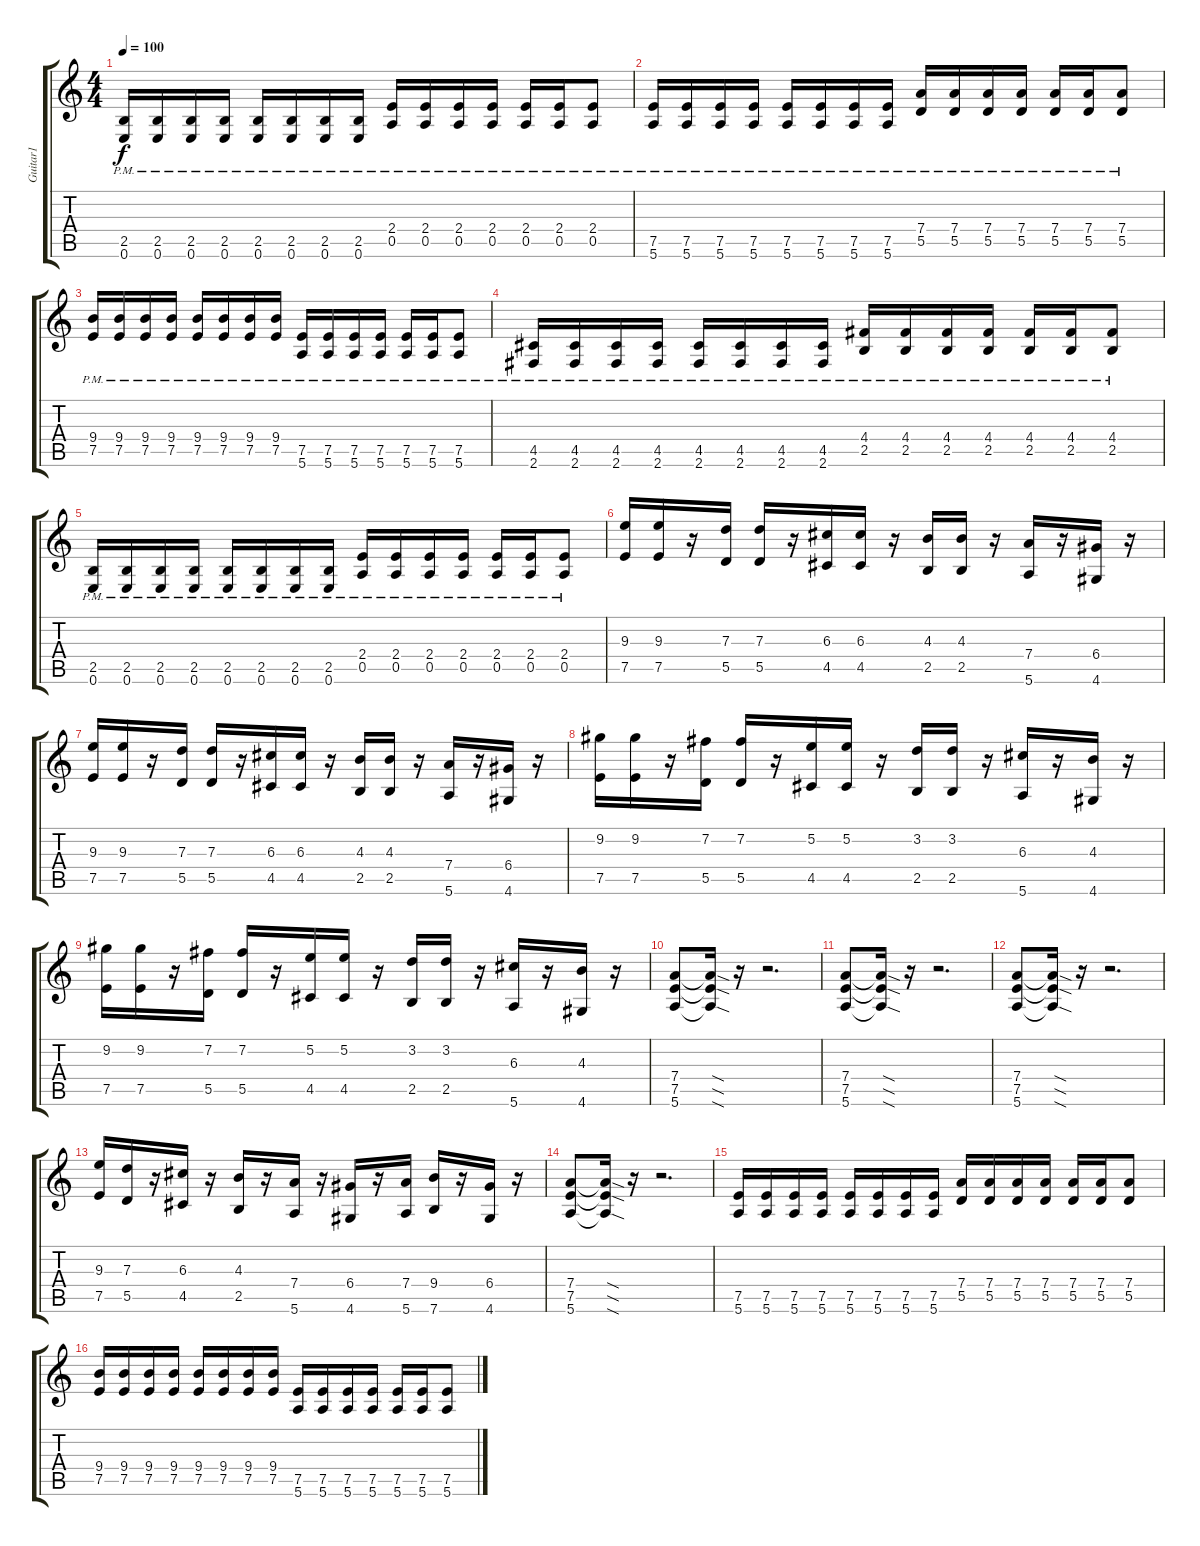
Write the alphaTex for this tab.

\track ("Guitar1" "Guitar1") {instrument distortionguitar}
\staff {score tabs}
\tuning (E4 B3 G3 D3 A2 E2) {hide}
\ts (4 4)
\tempo 100
\clef g2
\ks c
(2.5{pm} 0.6{pm}).16{dy f} (2.5{pm} 0.6{pm}).16 (2.5{pm} 0.6{pm}).16 (2.5{pm} 0.6{pm}).16 (2.5{pm} 0.6{pm}).16 (2.5{pm} 0.6{pm}).16 (2.5{pm} 0.6{pm}).16 (2.5{pm} 0.6{pm}).16 (2.4{pm} 0.5{pm}).16 (2.4{pm} 0.5{pm}).16 (2.4{pm} 0.5{pm}).16 (2.4{pm} 0.5{pm}).16 (2.4{pm} 0.5{pm}).16 (2.4{pm} 0.5{pm}).16 (2.4{pm} 0.5{pm}).8 |
(7.5{pm} 5.6{pm}).16 (7.5{pm} 5.6{pm}).16 (7.5{pm} 5.6{pm}).16 (7.5{pm} 5.6{pm}).16 (7.5{pm} 5.6{pm}).16 (7.5{pm} 5.6{pm}).16 (7.5{pm} 5.6{pm}).16 (7.5{pm} 5.6{pm}).16 (7.4{pm} 5.5{pm}).16 (7.4{pm} 5.5{pm}).16 (7.4{pm} 5.5{pm}).16 (7.4{pm} 5.5{pm}).16 (7.4{pm} 5.5{pm}).16 (7.4{pm} 5.5{pm}).16 (7.4{pm} 5.5{pm}).8 |
(9.4{pm} 7.5{pm}).16 (9.4{pm} 7.5{pm}).16 (9.4{pm} 7.5{pm}).16 (9.4{pm} 7.5{pm}).16 (9.4{pm} 7.5{pm}).16 (9.4{pm} 7.5{pm}).16 (9.4{pm} 7.5{pm}).16 (9.4{pm} 7.5{pm}).16 (7.5{pm} 5.6{pm}).16 (7.5{pm} 5.6{pm}).16 (7.5{pm} 5.6{pm}).16 (7.5{pm} 5.6{pm}).16 (7.5{pm} 5.6{pm}).16 (7.5{pm} 5.6{pm}).16 (7.5{pm} 5.6{pm}).8 |
(4.5{pm} 2.6{pm}).16 (4.5{pm} 2.6{pm}).16 (4.5{pm} 2.6{pm}).16 (4.5{pm} 2.6{pm}).16 (4.5{pm} 2.6{pm}).16 (4.5{pm} 2.6{pm}).16 (4.5{pm} 2.6{pm}).16 (4.5{pm} 2.6{pm}).16 (4.4{pm} 2.5{pm}).16 (4.4{pm} 2.5{pm}).16 (4.4{pm} 2.5{pm}).16 (4.4{pm} 2.5{pm}).16 (4.4{pm} 2.5{pm}).16 (4.4{pm} 2.5{pm}).16 (4.4{pm} 2.5{pm}).8 |
(2.5{pm} 0.6{pm}).16 (2.5{pm} 0.6{pm}).16 (2.5{pm} 0.6{pm}).16 (2.5{pm} 0.6{pm}).16 (2.5{pm} 0.6{pm}).16 (2.5{pm} 0.6{pm}).16 (2.5{pm} 0.6{pm}).16 (2.5{pm} 0.6{pm}).16 (2.4{pm} 0.5{pm}).16 (2.4{pm} 0.5{pm}).16 (2.4{pm} 0.5{pm}).16 (2.4{pm} 0.5{pm}).16 (2.4{pm} 0.5{pm}).16 (2.4{pm} 0.5{pm}).16 (2.4{pm} 0.5{pm}).8 |
(9.3 7.5).16 (9.3 7.5).16 r.16 (7.3 5.5).16 (7.3 5.5).16 r.16 (6.3 4.5).16 (6.3 4.5).16 r.16 (4.3 2.5).16 (4.3 2.5).16 r.16 (7.4 5.6).16 r.16 (6.4 4.6).16 r.16 |
(9.3 7.5).16 (9.3 7.5).16 r.16 (7.3 5.5).16 (7.3 5.5).16 r.16 (6.3 4.5).16 (6.3 4.5).16 r.16 (4.3 2.5).16 (4.3 2.5).16 r.16 (7.4 5.6).16 r.16 (6.4 4.6).16 r.16 |
(9.2 7.5).16 (9.2 7.5).16 r.16 (7.2 5.5).16 (7.2 5.5).16 r.16 (5.2 4.5).16 (5.2 4.5).16 r.16 (3.2 2.5).16 (3.2 2.5).16 r.16 (6.3 5.6).16 r.16 (4.3 4.6).16 r.16 |
(9.2 7.5).16 (9.2 7.5).16 r.16 (7.2 5.5).16 (7.2 5.5).16 r.16 (5.2 4.5).16 (5.2 4.5).16 r.16 (3.2 2.5).16 (3.2 2.5).16 r.16 (6.3 5.6).16 r.16 (4.3 4.6).16 r.16 |
(7.4 7.5 5.6).8 (7.4{sod t} 7.5{sod t} 5.6{sod t}).16 r.16 r.2{d} |
(7.4 7.5 5.6).8 (7.4{sod t} 7.5{sod t} 5.6{sod t}).16 r.16 r.2{d} |
(7.4 7.5 5.6).8 (7.4{sod t} 7.5{sod t} 5.6{sod t}).16 r.16 r.2{d} |
(9.3 7.5).16 (7.3 5.5).16 r.16 (6.3 4.5).16 r.16 (4.3 2.5).16 r.16 (7.4 5.6).16 r.16 (6.4 4.6).16 r.16 (7.4 5.6).16 (9.4 7.6).16 r.16 (6.4 4.6).16 r.16 |
(7.4 7.5 5.6).8 (7.4{sod t} 7.5{sod t} 5.6{sod t}).16 r.16 r.2{d} |
(7.5 5.6).16 (7.5 5.6).16 (7.5 5.6).16 (7.5 5.6).16 (7.5 5.6).16 (7.5 5.6).16 (7.5 5.6).16 (7.5 5.6).16 (7.4 5.5).16 (7.4 5.5).16 (7.4 5.5).16 (7.4 5.5).16 (7.4 5.5).16 (7.4 5.5).16 (7.4 5.5).8 |
(9.4 7.5).16 (9.4 7.5).16 (9.4 7.5).16 (9.4 7.5).16 (9.4 7.5).16 (9.4 7.5).16 (9.4 7.5).16 (9.4 7.5).16 (7.5 5.6).16 (7.5 5.6).16 (7.5 5.6).16 (7.5 5.6).16 (7.5 5.6).16 (7.5 5.6).16 (7.5 5.6).8
